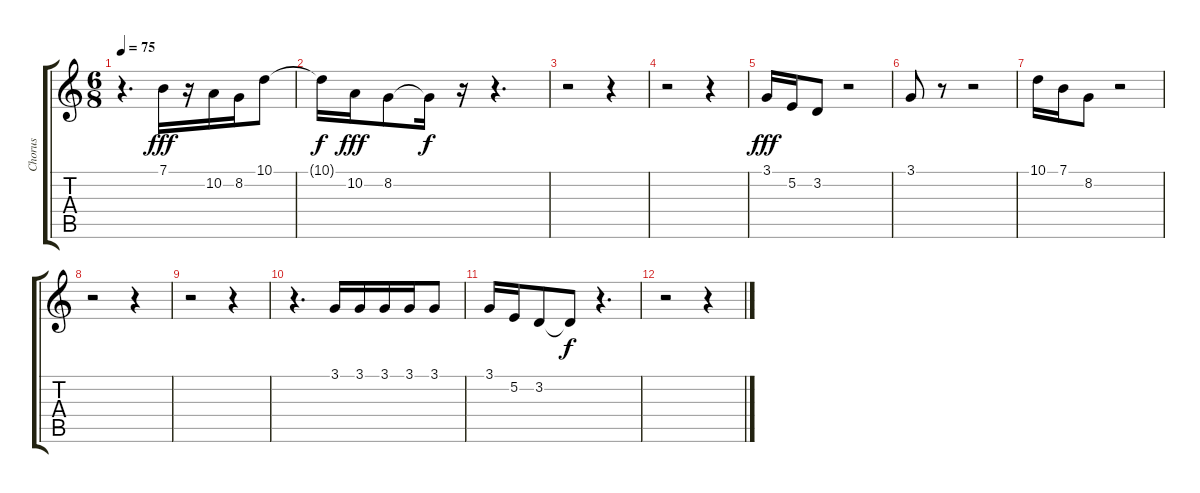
\track ("Chorus" "Chorus") {instrument synthvoice}
\staff {score tabs}
\tuning (E4 B3 G3 D3 A2 E2) {hide}
\ts (6 8)
\tempo 75
\clef g2
\ks c
r.4{d dy fff} 7.1.16 r.16 10.2.16 8.2.16 10.1.8 |
10.1{t}.16{dy f} 10.2.16{dy fff} 8.2.8 8.2{t}.16{dy f} r.16 r.4{d} |
r.2 r.4 |
r.2 r.4 |
3.1.16{dy fff} 5.2.16 3.2.8 r.2 |
3.1.8 r.8 r.2 |
10.1.16 7.1.16 8.2.8 r.2 |
r.2 r.4 |
r.2 r.4 |
r.4{d} 3.1.16 3.1.16 3.1.16 3.1.16 3.1.8 |
3.1.16 5.2.16 3.2.8 3.2{t}.8{dy f} r.4{d} |
r.2 r.4
